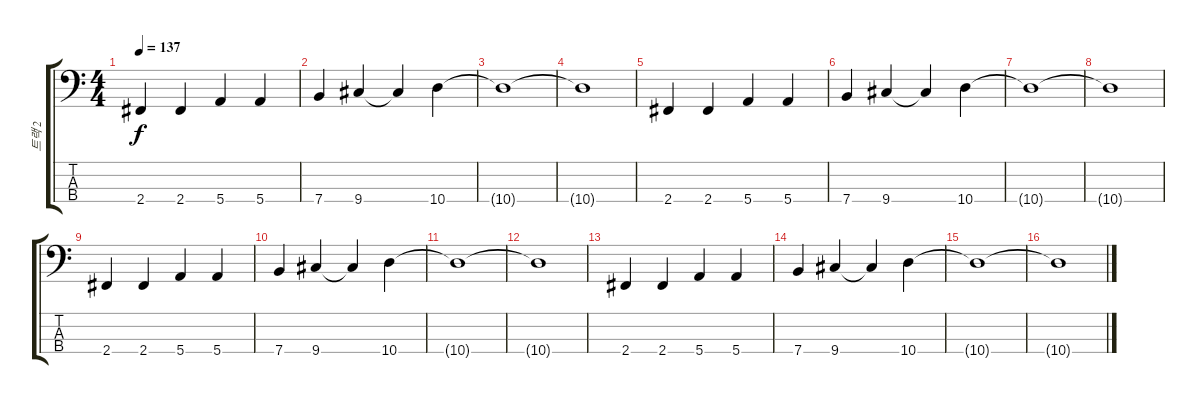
\track ("트랙 2" "트랙 2") {instrument electricbassfinger}
\staff {score tabs}
\tuning (G2 D2 A1 E1) {hide}
\ts (4 4)
\tempo 137
\clef f4
\ks c
2.4.4{dy f} 2.4.4 5.4.4 5.4.4 |
7.4.4 9.4.4 9.4{t}.4 10.4.4 |
10.4{t}.1 |
10.4{t}.1 |
2.4.4 2.4.4 5.4.4 5.4.4 |
7.4.4 9.4.4 9.4{t}.4 10.4.4 |
10.4{t}.1 |
10.4{t}.1 |
2.4.4 2.4.4 5.4.4 5.4.4 |
7.4.4 9.4.4 9.4{t}.4 10.4.4 |
10.4{t}.1 |
10.4{t}.1 |
2.4.4 2.4.4 5.4.4 5.4.4 |
7.4.4 9.4.4 9.4{t}.4 10.4.4 |
10.4{t}.1 |
10.4{t}.1
